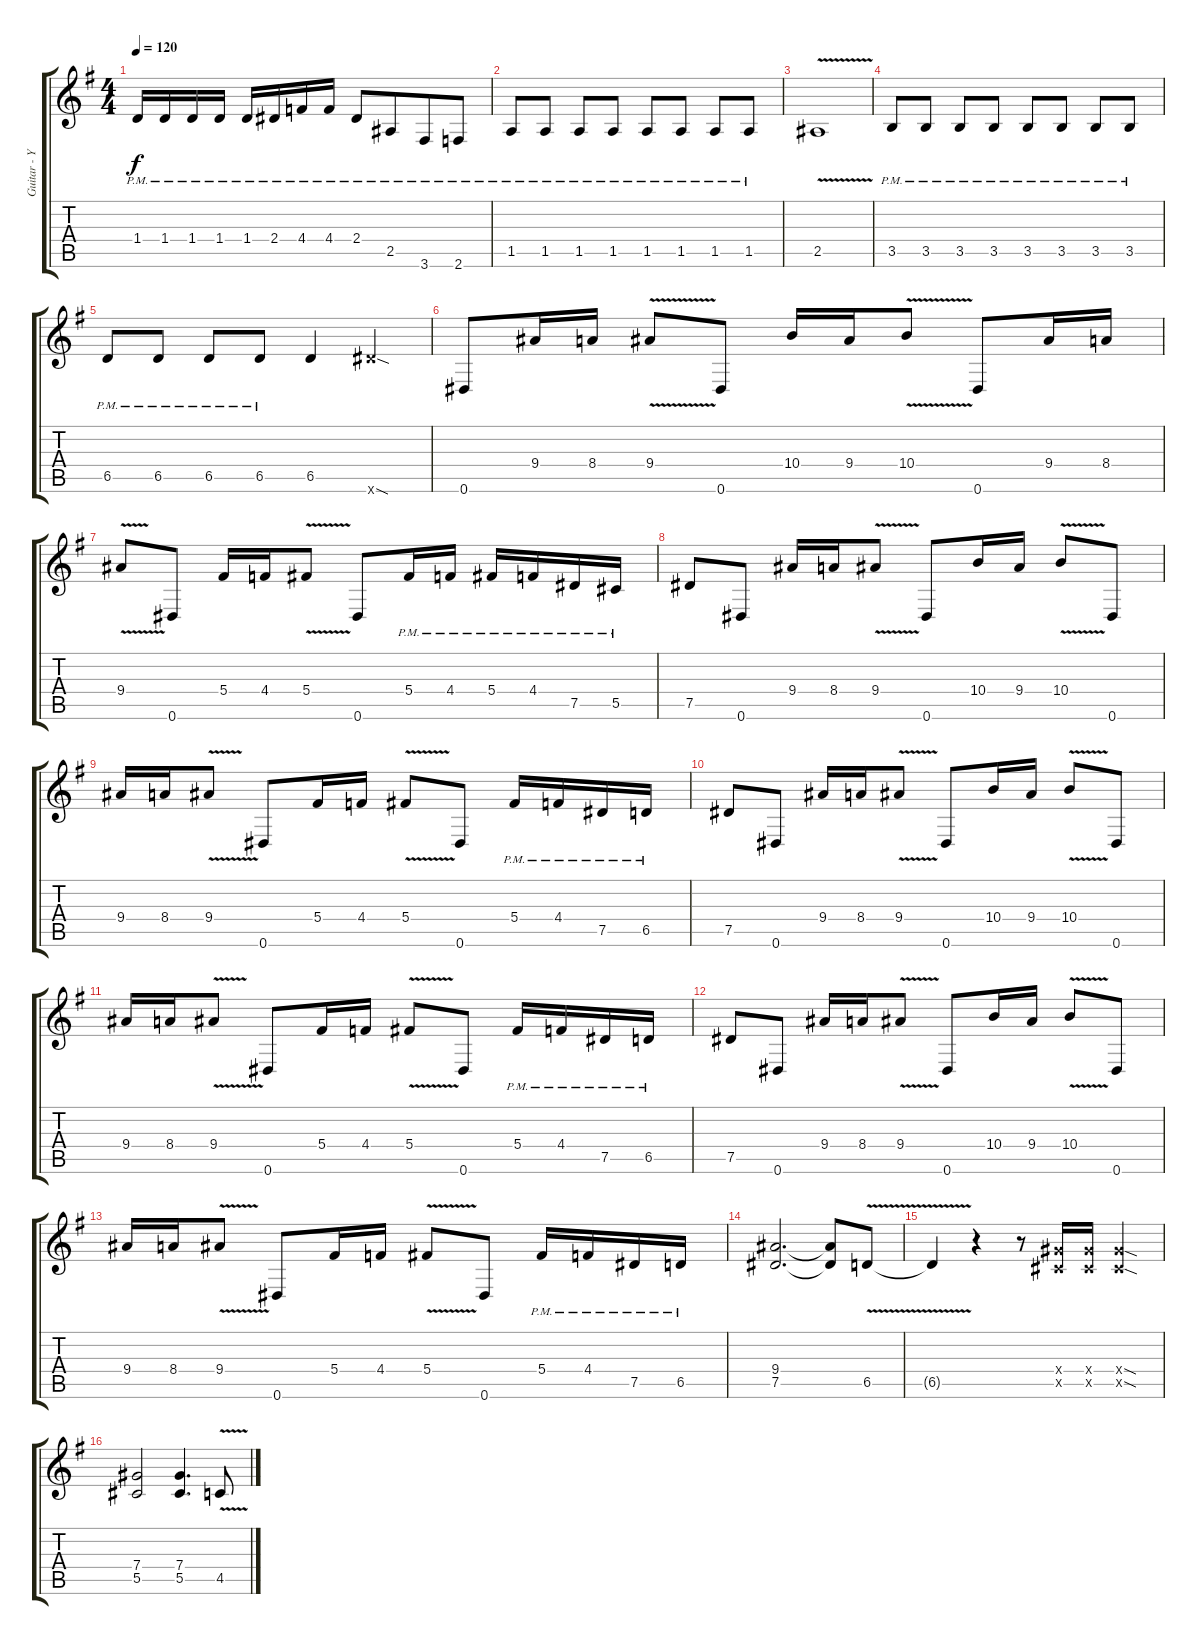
\track ("Guitar - Yngwie J. Malmsteen" "Guitar - Y") {instrument overdrivenguitar}
\staff {score tabs}
\tuning (Eb4 Bb3 Gb3 Db3 Ab2 Eb2) {hide}
\ts (4 4)
\tempo 120
\clef g2
\ks eminor
1.4{pm}.16{dy f} 1.4{pm}.16 1.4{pm}.16 1.4{pm}.16 1.4{pm}.16 2.4{pm}.16 4.4{pm}.16 4.4{pm}.16 2.4{pm}.8 2.5{pm}.8{beam merge} 3.6{pm}.8 2.6{pm}.8 |
1.5{pm}.8 1.5{pm}.8 1.5{pm}.8 1.5{pm}.8 1.5{pm}.8 1.5{pm}.8 1.5{pm}.8 1.5{pm}.8 |
2.5{v}.1 |
3.5{pm}.8 3.5{pm}.8 3.5{pm}.8 3.5{pm}.8 3.5{pm}.8 3.5{pm}.8 3.5{pm}.8 3.5{pm}.8 |
6.5{pm}.8 6.5{pm}.8 6.5{pm}.8 6.5{pm}.8 6.5.4 12.6{sod x}.4 |
0.6.8 9.4.16 8.4.16 9.4{v}.8 0.6.8 10.4.16 9.4.16 10.4{v}.8 0.6.8 9.4.16 8.4.16 |
9.4{v}.8 0.6.8 5.4.16 4.4.16 5.4{v}.8 0.6.8 5.4{pm}.16 4.4{pm}.16 5.4{pm}.16 4.4{pm}.16 7.5{pm}.16 5.5{pm}.16 |
7.5.8 0.6.8 9.4.16 8.4.16 9.4{v}.8 0.6.8 10.4.16 9.4.16 10.4{v}.8 0.6.8 |
9.4.16 8.4.16 9.4{v}.8 0.6.8 5.4.16 4.4.16 5.4{v}.8 0.6.8 5.4{pm}.16 4.4{pm}.16 7.5{pm}.16 6.5{pm}.16 |
7.5.8 0.6.8 9.4.16 8.4.16 9.4{v}.8 0.6.8 10.4.16 9.4.16 10.4{v}.8 0.6.8 |
9.4.16 8.4.16 9.4{v}.8 0.6.8 5.4.16 4.4.16 5.4{v}.8 0.6.8 5.4{pm}.16 4.4{pm}.16 7.5{pm}.16 6.5{pm}.16 |
7.5.8 0.6.8 9.4.16 8.4.16 9.4{v}.8 0.6.8 10.4.16 9.4.16 10.4{v}.8 0.6.8 |
9.4.16 8.4.16 9.4{v}.8 0.6.8 5.4.16 4.4.16 5.4{v}.8 0.6.8 5.4{pm}.16 4.4{pm}.16 7.5{pm}.16 6.5{pm}.16 |
(9.4 7.5).2{d} (9.4{t} 7.5{t}).8 6.5{v}.8 |
6.5{t}.4 r.4 r.8 (7.4{x} 5.5{x}).16 (7.4{x} 5.5{x}).16 (7.4{sod x} 5.5{sod x}).4 |
(7.4 5.5).2 (7.4 5.5).4{d} 4.5{v}.8
